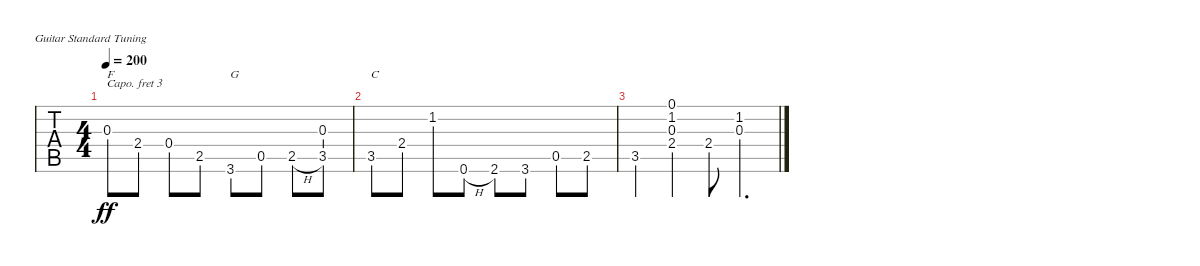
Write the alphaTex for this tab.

\bracketExtendMode groupsimilarinstruments
\singleTrackTrackNamePolicy hidden
\multiTrackTrackNamePolicy hidden
\otherSystemsTrackNameOrientation horizontal
\track ("Guitar Lead" "Guitar Lea") {instrument acousticguitarsteel}
\staff {tabs}
\capo 3
\tuning (E4 B3 G3 D3 A2 E2)
\ts (4 4)
\tempo 200
\clef g2
\ks c
0.3.8{txt "F" dy ff} 2.4.8 0.4.8 2.5.8 3.6.8{txt "G"} 0.5.8 2.5{h}.8 (0.3 3.5).8 |
3.5.8{txt "C"} 2.4.8 1.2.8 0.6{h}.8 2.6.8 3.6.8 0.5.8 2.5.8 |
3.5.4 (0.1 1.2 0.3 2.4).4 2.4.8 (1.2 0.3).4{d}
